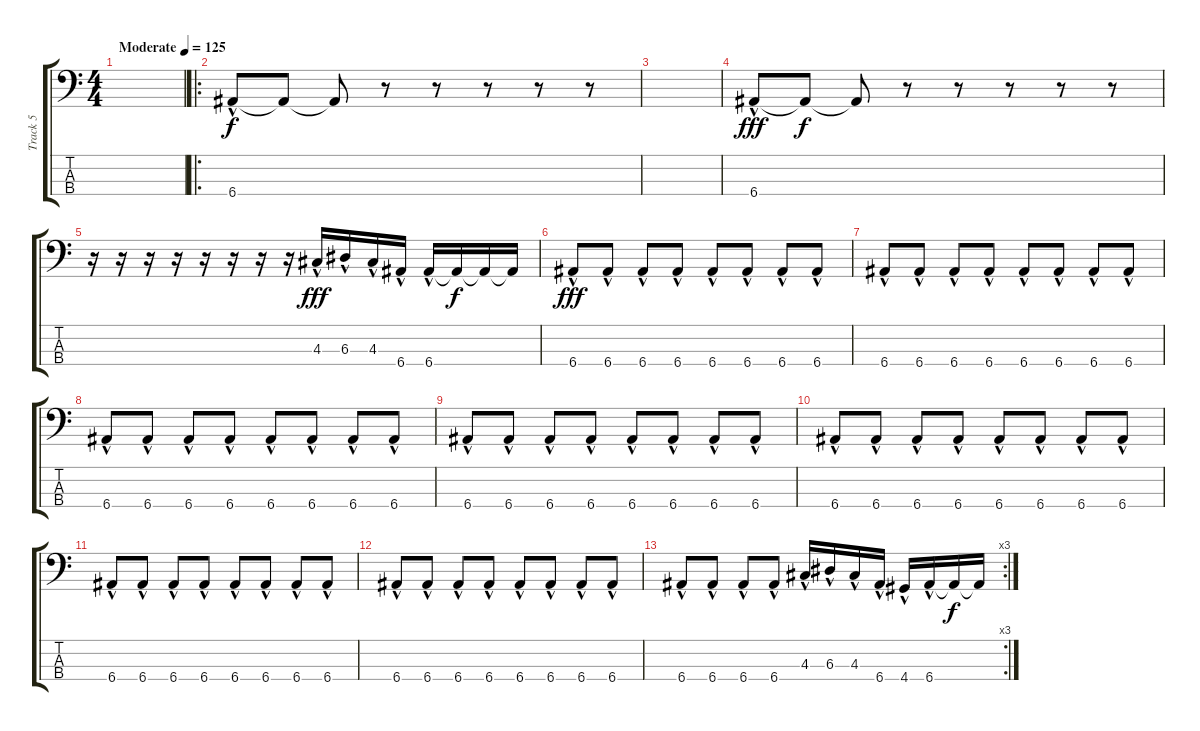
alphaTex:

\track ("Track 5" "Track 5") {instrument slapbass1}
\staff {score tabs}
\tuning (G2 D2 A1 E1) {hide}
\ts (4 4)
\tempo (125 "Moderate")
\clef f4
\ks c
|
\ro
6.4{hac}.8 6.4{t}.8{dy f} 6.4{t}.8 r.8 r.8 r.8 r.8 r.8 |
|
6.4{hac}.8{dy fff} 6.4{t}.8{dy f} 6.4{t}.8 r.8 r.8 r.8 r.8 r.8 |
r.16 r.16 r.16 r.16 r.16 r.16 r.16 r.16 4.3{hac}.16{dy fff} 6.3{hac}.16 4.3{hac}.16 6.4{hac}.16 6.4{hac}.16 6.4{t}.16{dy f} 6.4{t}.16 6.4{t}.16 |
6.4{hac}.8{dy fff} 6.4{hac}.8 6.4{hac}.8 6.4{hac}.8 6.4{hac}.8 6.4{hac}.8 6.4{hac}.8 6.4{hac}.8 |
6.4{hac}.8 6.4{hac}.8 6.4{hac}.8 6.4{hac}.8 6.4{hac}.8 6.4{hac}.8 6.4{hac}.8 6.4{hac}.8 |
6.4{hac}.8 6.4{hac}.8 6.4{hac}.8 6.4{hac}.8 6.4{hac}.8 6.4{hac}.8 6.4{hac}.8 6.4{hac}.8 |
6.4{hac}.8 6.4{hac}.8 6.4{hac}.8 6.4{hac}.8 6.4{hac}.8 6.4{hac}.8 6.4{hac}.8 6.4{hac}.8 |
6.4{hac}.8 6.4{hac}.8 6.4{hac}.8 6.4{hac}.8 6.4{hac}.8 6.4{hac}.8 6.4{hac}.8 6.4{hac}.8 |
6.4{hac}.8 6.4{hac}.8 6.4{hac}.8 6.4{hac}.8 6.4{hac}.8 6.4{hac}.8 6.4{hac}.8 6.4{hac}.8 |
6.4{hac}.8 6.4{hac}.8 6.4{hac}.8 6.4{hac}.8 6.4{hac}.8 6.4{hac}.8 6.4{hac}.8 6.4{hac}.8 |
\rc 3
6.4{hac}.8 6.4{hac}.8 6.4{hac}.8 6.4{hac}.8 4.3{hac}.16 6.3{hac}.16 4.3{hac}.16 6.4{hac}.16 4.4{hac}.16 6.4{hac}.16 6.4{t}.16{dy f} 6.4{t}.16
